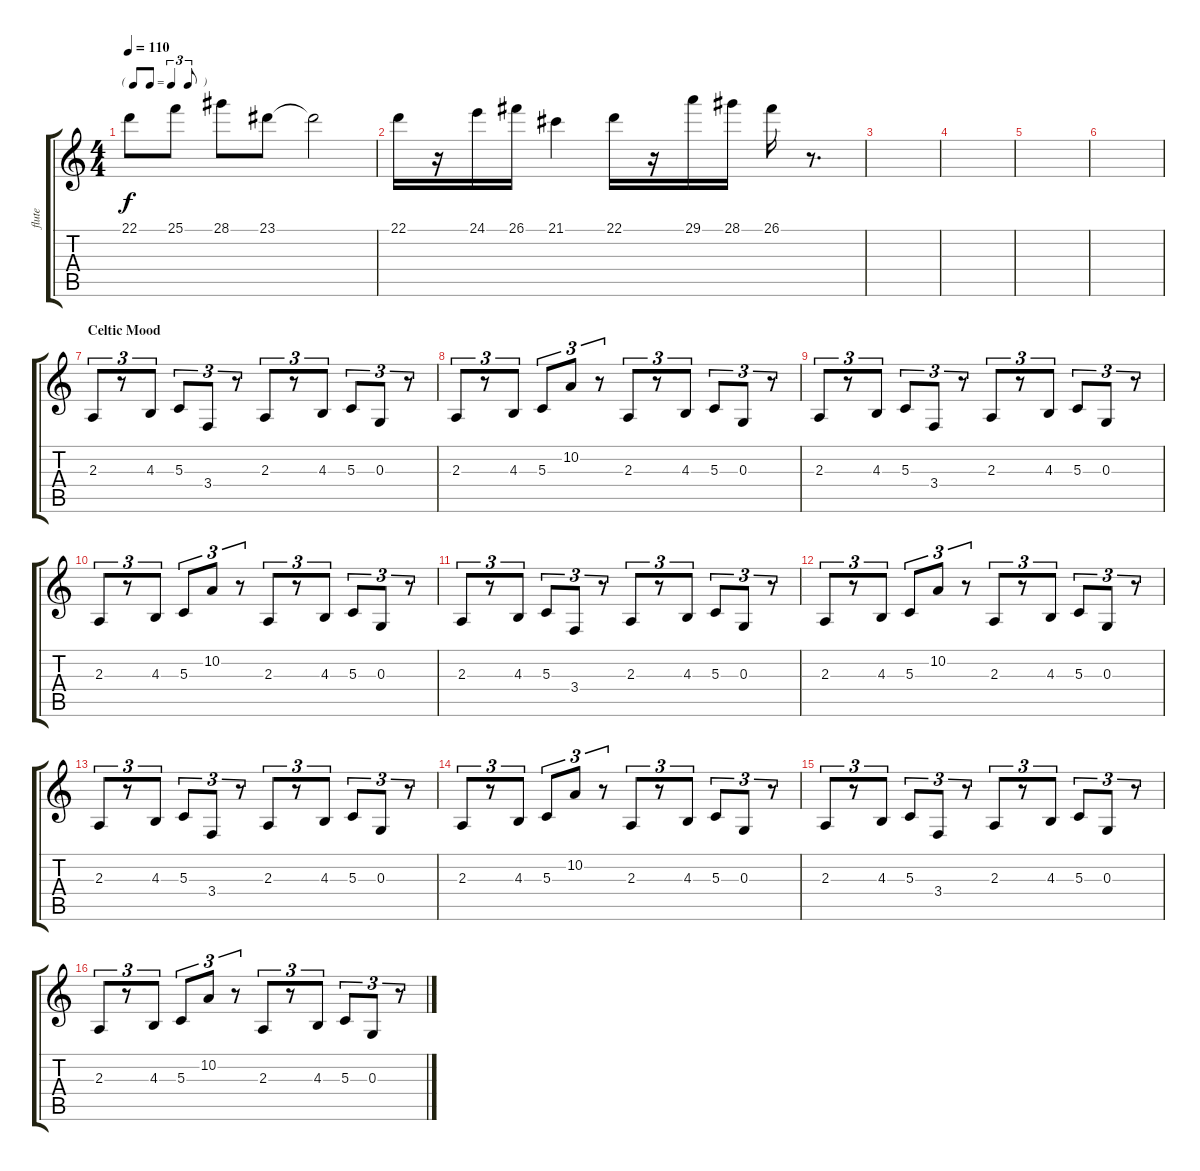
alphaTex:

\track ("flute" "flute") {instrument flute}
\staff {score tabs}
\tuning (E4 B3 G3 D3 A2 E2) {hide}
\ts (4 4)
\tf triplet8th
\tempo 110
\clef g2
\ks c
22.1.8{dy f} 25.1.8 28.1.8 23.1.8 23.1{t}.2 |
22.1.16 r.16 24.1.16 26.1.16 21.1.4 22.1.16 r.16 29.1.16 28.1.16 26.1.16 r.8{d} |
|
|
|
|
\section ("" "Celtic Mood")
2.3.8{tu (3 2) instrument cello} r.8{tu (3 2)} 4.3.8{tu (3 2)} 5.3.8{tu (3 2)} 3.4.8{tu (3 2)} r.8{tu (3 2)} 2.3.8{tu (3 2)} r.8{tu (3 2)} 4.3.8{tu (3 2)} 5.3.8{tu (3 2)} 0.3.8{tu (3 2)} r.8{tu (3 2)} |
2.3.8{tu (3 2)} r.8{tu (3 2)} 4.3.8{tu (3 2)} 5.3.8{tu (3 2)} 10.2.8{tu (3 2)} r.8{tu (3 2)} 2.3.8{tu (3 2)} r.8{tu (3 2)} 4.3.8{tu (3 2)} 5.3.8{tu (3 2)} 0.3.8{tu (3 2)} r.8{tu (3 2)} |
2.3.8{tu (3 2) instrument cello} r.8{tu (3 2)} 4.3.8{tu (3 2)} 5.3.8{tu (3 2)} 3.4.8{tu (3 2)} r.8{tu (3 2)} 2.3.8{tu (3 2)} r.8{tu (3 2)} 4.3.8{tu (3 2)} 5.3.8{tu (3 2)} 0.3.8{tu (3 2)} r.8{tu (3 2)} |
2.3.8{tu (3 2)} r.8{tu (3 2)} 4.3.8{tu (3 2)} 5.3.8{tu (3 2)} 10.2.8{tu (3 2)} r.8{tu (3 2)} 2.3.8{tu (3 2)} r.8{tu (3 2)} 4.3.8{tu (3 2)} 5.3.8{tu (3 2)} 0.3.8{tu (3 2)} r.8{tu (3 2)} |
2.3.8{tu (3 2) instrument cello} r.8{tu (3 2)} 4.3.8{tu (3 2)} 5.3.8{tu (3 2)} 3.4.8{tu (3 2)} r.8{tu (3 2)} 2.3.8{tu (3 2)} r.8{tu (3 2)} 4.3.8{tu (3 2)} 5.3.8{tu (3 2)} 0.3.8{tu (3 2)} r.8{tu (3 2)} |
2.3.8{tu (3 2)} r.8{tu (3 2)} 4.3.8{tu (3 2)} 5.3.8{tu (3 2)} 10.2.8{tu (3 2)} r.8{tu (3 2)} 2.3.8{tu (3 2)} r.8{tu (3 2)} 4.3.8{tu (3 2)} 5.3.8{tu (3 2)} 0.3.8{tu (3 2)} r.8{tu (3 2)} |
2.3.8{tu (3 2) instrument cello} r.8{tu (3 2)} 4.3.8{tu (3 2)} 5.3.8{tu (3 2)} 3.4.8{tu (3 2)} r.8{tu (3 2)} 2.3.8{tu (3 2)} r.8{tu (3 2)} 4.3.8{tu (3 2)} 5.3.8{tu (3 2)} 0.3.8{tu (3 2)} r.8{tu (3 2)} |
2.3.8{tu (3 2)} r.8{tu (3 2)} 4.3.8{tu (3 2)} 5.3.8{tu (3 2)} 10.2.8{tu (3 2)} r.8{tu (3 2)} 2.3.8{tu (3 2)} r.8{tu (3 2)} 4.3.8{tu (3 2)} 5.3.8{tu (3 2)} 0.3.8{tu (3 2)} r.8{tu (3 2)} |
2.3.8{tu (3 2) instrument cello} r.8{tu (3 2)} 4.3.8{tu (3 2)} 5.3.8{tu (3 2)} 3.4.8{tu (3 2)} r.8{tu (3 2)} 2.3.8{tu (3 2)} r.8{tu (3 2)} 4.3.8{tu (3 2)} 5.3.8{tu (3 2)} 0.3.8{tu (3 2)} r.8{tu (3 2)} |
2.3.8{tu (3 2)} r.8{tu (3 2)} 4.3.8{tu (3 2)} 5.3.8{tu (3 2)} 10.2.8{tu (3 2)} r.8{tu (3 2)} 2.3.8{tu (3 2)} r.8{tu (3 2)} 4.3.8{tu (3 2)} 5.3.8{tu (3 2)} 0.3.8{tu (3 2)} r.8{tu (3 2)}
